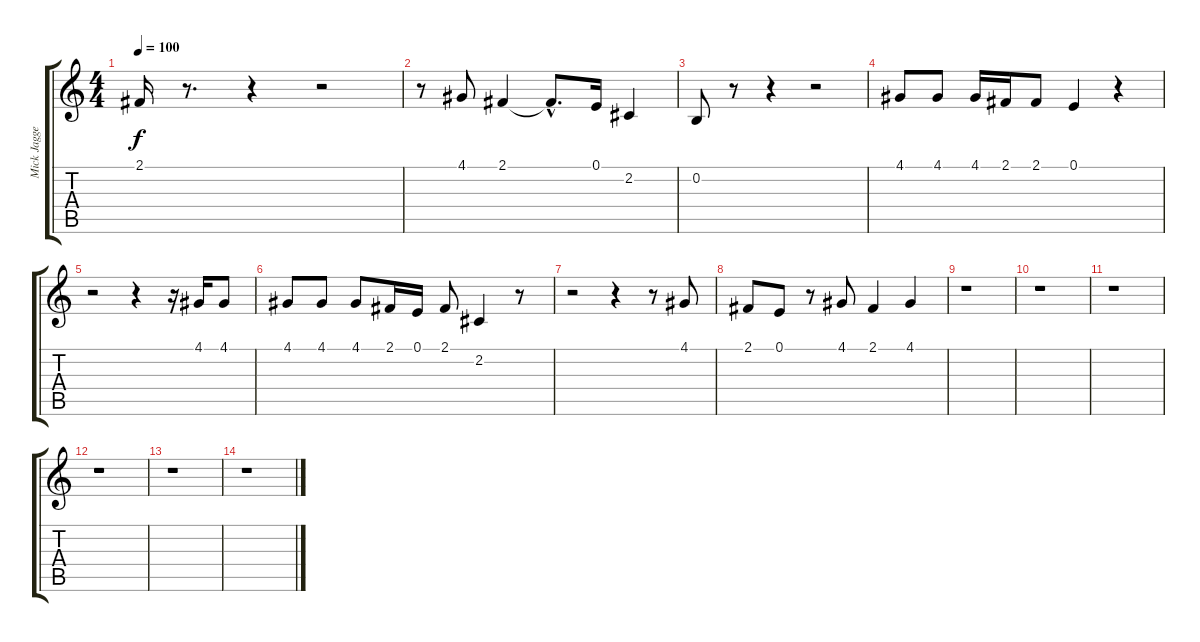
\track ("Mick Jagger" "Mick Jagge") {instrument voiceoohs}
\staff {score tabs}
\tuning (E4 B3 G3 D3 A2 E2) {hide}
\ts (4 4)
\tempo 100
\clef g2
\ks c
2.1{t}.16{dy f} r.8{d} r.4 r.2 |
r.8 4.1.8 2.1.4 2.1{hac t}.8{d} 0.1.16 2.2.4 |
0.2.8 r.8 r.4 r.2 |
4.1.8 4.1.8 4.1.16 2.1.16 2.1.8 0.1.4 r.4 |
r.2 r.4 r.16 4.1.16 4.1.8 |
4.1.8 4.1.8 4.1.8 2.1.16 0.1.16 2.1.8 2.2.4 r.8 |
r.2 r.4 r.8 4.1.8 |
2.1.8 0.1.8 r.8 4.1.8 2.1.4 4.1.4 |
r.1 |
r.1 |
r.1 |
r.1 |
r.1 |
r.1
